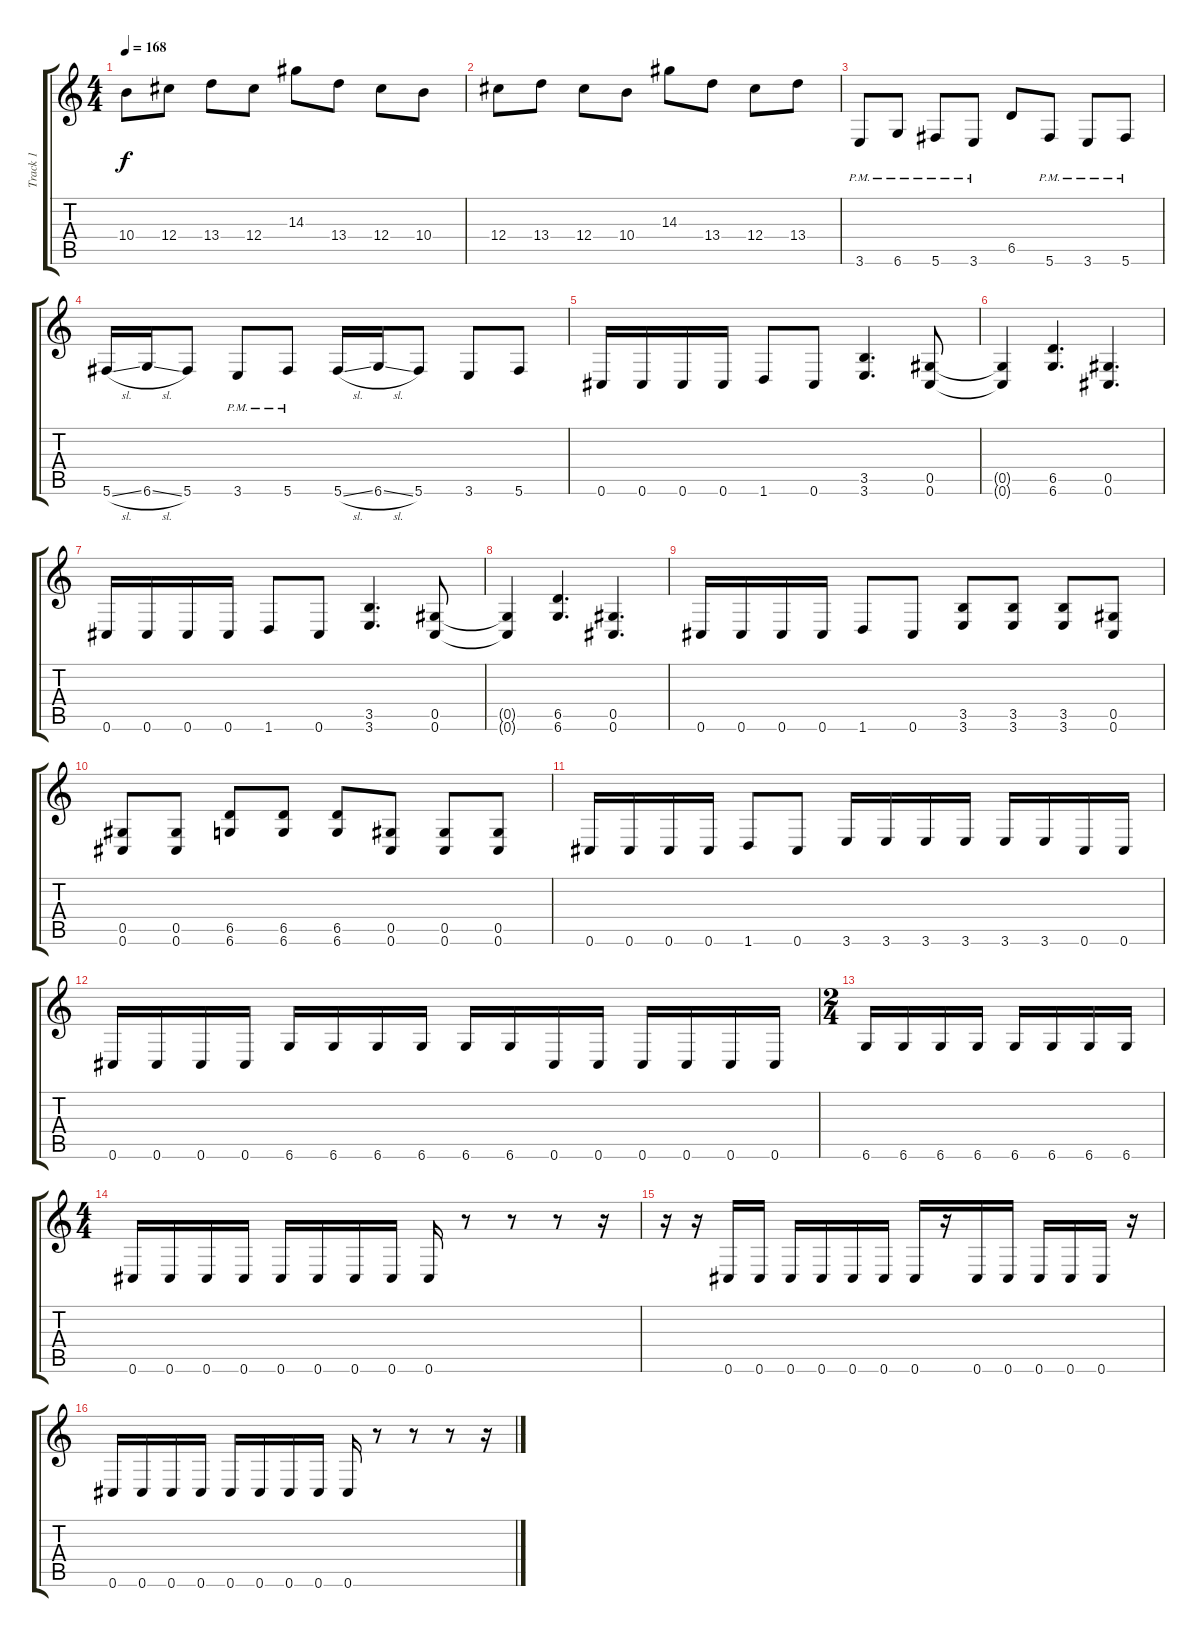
\track ("Track 1" "Track 1") {instrument distortionguitar}
\staff {score tabs}
\tuning (Eb4 Bb3 Gb3 Db3 Ab2 Db2) {hide}
\ts (4 4)
\tempo 168
\clef g2
\ks c
10.4.8{dy f} 12.4.8 13.4.8 12.4.8 14.3.8 13.4.8 12.4.8 10.4.8 |
12.4.8 13.4.8 12.4.8 10.4.8 14.3.8 13.4.8 12.4.8 13.4.8 |
3.6{pm}.8 6.6{pm}.8 5.6{pm}.8 3.6{pm}.8 6.5.8 5.6{pm}.8 3.6{pm}.8 5.6{pm}.8 |
5.6{sl}.16 6.6{sl}.16 5.6.8 3.6{pm}.8 5.6{pm}.8 5.6{sl}.16 6.6{sl}.16 5.6.8 3.6.8 5.6.8 |
0.6.16 0.6.16 0.6.16 0.6.16 1.6.8 0.6.8 (3.5 3.6).4{d} (0.5 0.6).8 |
(0.5{t} 0.6{t}).4 (6.5 6.6).4{d} (0.5 0.6).4{d} |
0.6.16 0.6.16 0.6.16 0.6.16 1.6.8 0.6.8 (3.5 3.6).4{d} (0.5 0.6).8 |
(0.5{t} 0.6{t}).4 (6.5 6.6).4{d} (0.5 0.6).4{d} |
0.6.16 0.6.16 0.6.16 0.6.16 1.6.8 0.6.8 (3.5 3.6).8 (3.5 3.6).8 (3.5 3.6).8 (0.5 0.6).8 |
(0.5 0.6).8 (0.5 0.6).8 (6.5 6.6).8 (6.5 6.6).8 (6.5 6.6).8 (0.5 0.6).8 (0.5 0.6).8 (0.5 0.6).8 |
0.6.16 0.6.16 0.6.16 0.6.16 1.6.8 0.6.8 3.6.16 3.6.16 3.6.16 3.6.16 3.6.16 3.6.16 0.6.16 0.6.16 |
0.6.16 0.6.16 0.6.16 0.6.16 6.6.16 6.6.16 6.6.16 6.6.16 6.6.16 6.6.16 0.6.16 0.6.16 0.6.16 0.6.16 0.6.16 0.6.16 |
\ts (2 4)
6.6.16 6.6.16 6.6.16 6.6.16 6.6.16 6.6.16 6.6.16 6.6.16 |
\ts (4 4)
0.6.16 0.6.16 0.6.16 0.6.16 0.6.16 0.6.16 0.6.16 0.6.16 0.6.16 r.8 r.8 r.8 r.16 |
r.16 r.16 0.6.16 0.6.16 0.6.16 0.6.16 0.6.16 0.6.16 0.6.16 r.16 0.6.16 0.6.16 0.6.16 0.6.16 0.6.16 r.16 |
0.6.16 0.6.16 0.6.16 0.6.16 0.6.16 0.6.16 0.6.16 0.6.16 0.6.16 r.8 r.8 r.8 r.16
